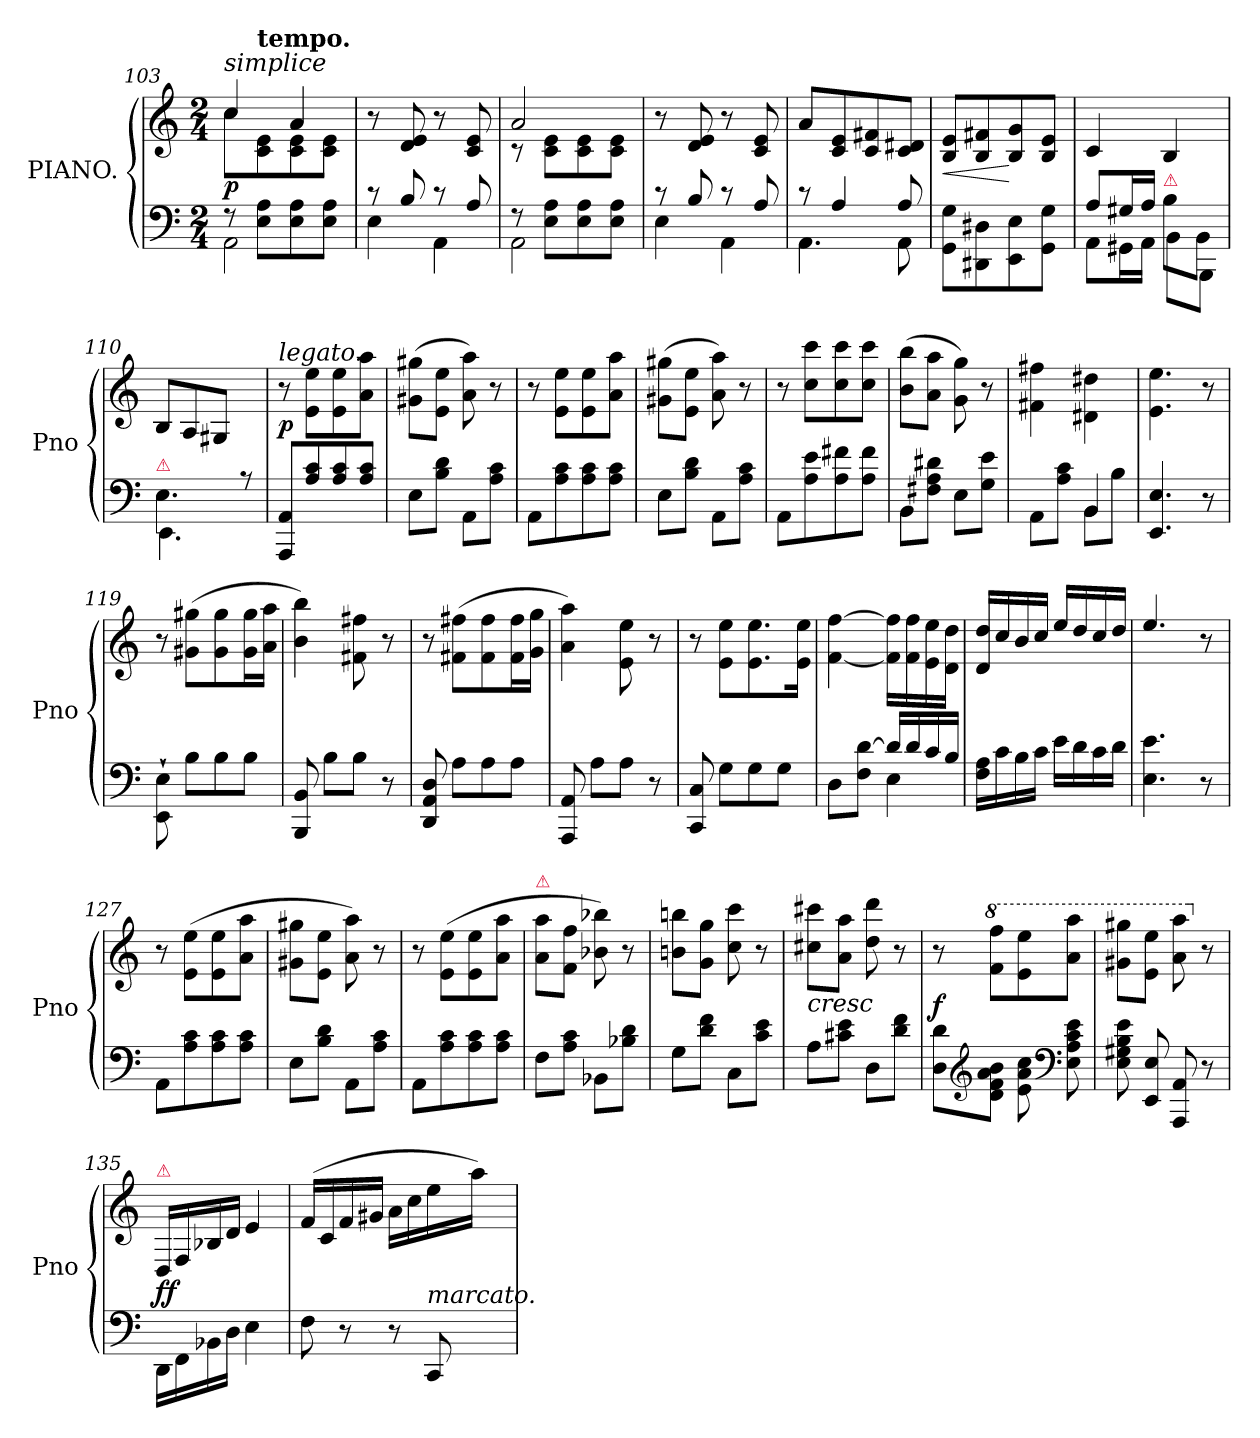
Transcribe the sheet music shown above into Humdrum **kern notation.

**kern	**kern	**dynam
*part1	*part1	*part1
*staff2	*staff1	*staff1/2
*I"PIANO.	*	*
*I'Pno	*	*
*clefF4	*clefG2	*
*k[]	*k[]	*
*M2/4	*M2/4	*
=103	=103	=103
*^	*^	*
!	!	!LO:TX:a:i:t=simplice	!	!
8rF	2AA	4cc	8ccL	p
!	!	!	!LO:TX:a:B:t=tempo.	!
8E\ 8A\L	.	.	8c 8e	.
8E 8A	.	4a	8c 8e	.
8E 8AJ	.	.	8c 8eJ	.
*	*	*v	*v	*
=104	=104	=104	=104
8rc	4E	8r	.
8B	.	8d 8e	.
8rc	4AA	8r	.
8A	.	8c 8e	.
=105	=105	=105	=105
*	*	*^	*
8rF	2AA	2a	8rc	.
8E\ 8A\L	.	.	8c 8eL	.
8E 8A	.	.	8c 8e	.
8E 8AJ	.	.	8c 8eJ	.
*	*	*v	*v	*
=106	=106	=106	=106
8rc	4E	8r	.
8B	.	8d 8e	.
8rc	4AA	8r	.
8A	.	8c 8e	.
=107	=107	=107	=107
8rc	4.AA	8aL	.
4A	.	8c 8e	.
.	.	8c 8f#X	.
8A	8AA	8c 8d#XJ	.
*v	*v	*	*
=108	=108	=108
8GG\ 8G\L	8B 8eL	<
8DD#X 8D#X	8B 8f#X	.
8EE 8E	8B 8g	[
8GG 8GJ	8B 8eJ	.
=109	=109	=109
*^	*	*
8AL	8AAL	4c	.
16G#XL	16GG#XL	.	.
16AJJ	16AAJJ	.	.
!LO:TX:a:color=crimson:t=⚠	!	!	!
8B\L	8BBL	4B/	.
8BB\J	8BBBJ	.	.
=110	=110	=110	=110
!LO:TX:a:color=crimson:t=⚠	!	!	!
4.E\	4.EE	8B/L	.
.	.	8A/	.
.	.	8G#XJ	.
8rA	8rEEyy	8rcyy	.
=111	=111	=111	=111
!	!	!LO:TX:a:i:t=legato.	!
*v	*v	*	*
8AAA 8AAL	8r	p
8A 8c	8e 8eeL	.
8A 8c	8e 8ee	.
8A 8cJ	8a 8aaJ	.
=112	=112	=112
8EL	(>8g#X 8gg#XL	.
8B 8dJ	8e 8eeJ	.
8AAL	8a 8aa)	.
8A 8cJ	8r	.
=113	=113	=113
8AAL	8r	.
8A 8c	8e 8eeL	.
8A 8c	8e 8ee	.
8A 8cJ	8a 8aaJ	.
=114	=114	=114
8EL	(>8g#X 8gg#XL	.
8B 8dJ	8e 8eeJ	.
8AAL	8a 8aa)	.
8A 8cJ	8r	.
=115	=115	=115
8AAL	8r	.
8A 8e	8cc 8cccL	.
8A 8f#X	8cc 8ccc	.
8A 8f#J	8cc 8cccJ	.
=116	=116	=116
8BBL	(>8b 8bbL	.
8F#X 8A 8d#XJ	8a 8aaJ	.
8EL	8g 8gg)	.
8G 8eJ	8r	.
=117	=117	=117
*^	*	*
8AA\L	4rAyy	4f#X 4ff#X	.
8A 8cJ	.	.	.
4BB	8BBL	4d#X\ 4dd#X\	.
.	8BJ	.	.
*v	*v	*	*
=118	=118	=118
4.EE 4.E	4.e\ 4.ee\	.
8r	8r	.
=119	=119	=119
8EE`>\ 8E`>\	8r	.
8BL	(>8g#X 8gg#XL	.
8B	8g# 8gg#	.
8BJ	16g# 16gg#L	.
.	16a 16aaJJ	.
=120	=120	=120
8BBB 8BB	4b 4bb)	.
8BL	.	.
8BJ	8f#X 8ff#X	.
8r	8r	.
=121	=121	=121
8DD 8AA 8D	8r	.
8AL	(>8f#X 8ff#XL	.
8A	8f# 8ff#	.
8AJ	16f# 16ff#L	.
.	16g 16ggJJ	.
=122	=122	=122
8AAA 8AA	4a 4aa)	.
8AL	.	.
8AJ	8e\ 8ee\	.
8r	8r	.
=123	=123	=123
8CC 8C	8r	.
8GL	8e\ 8ee\L	.
8G	8.e 8.ee	.
8GJ	.	.
.	16e 16eeJk	.
=124	=124	=124
*^	*	*
8DL	4rcyy	[4f [4ff	.
8F [8dJ	.	.	.
16dLL]	4E	16f] 16ff]LL	.
16d	.	16f\ 16ff\	.
16c	.	16e 16ee	.
16BJJ	.	16d 16ddJJ	.
*v	*v	*	*
=125	=125	=125
16F 16ALL	16d/ 16dd/LL	.
16c	16cc	.
16B	16b	.
16cJJ	16ccJJ	.
16e\LL	16ee/LL	.
16d\	16dd/	.
16c\	16cc/	.
16d\JJ	16dd/JJ	.
=126	=126	=126
4.E\ 4.e\	4.ee/	.
8r	8r	.
=127	=127	=127
8AAL	8r	.
8A 8c	(>8e 8eeL	.
8A 8c	8e 8ee	.
8A 8cJ	8a 8aaJ	.
=128	=128	=128
8EL	8g#X 8gg#XL	.
8B 8dJ	8e 8eeJ	.
8AAL	8a 8aa)	.
8A 8cJ	8r	.
=129	=129	=129
8AAL	8r	.
8A 8c	(>8e 8eeL	.
8A 8c	8e 8ee	.
8A 8cJ	8a 8aaJ	.
=130	=130	=130
!	!LO:TX:a:i:color=crimson:t=⚠	!
8FL	8a 8aaL	.
8A 8cJ	8f 8ffJ	.
8BB-XL	8b-X 8bb-X)	.
8B-X 8dJ	8r	.
=131	=131	=131
8GL	8bn 8bbnL	.
8d 8fJ	8g 8ggJ	.
8CL	8cc 8ccc	.
8c 8eJ	8r	.
=132	=132	=132
!	!LO:TX:c:i:t=cresc	!
8AL	8cc#X 8ccc#XL	.
8c#X 8eJ	8a 8aaJ	.
8DL	8dd 8ddd	.
8d 8fJ	8r	.
=133	=133	=133
8D 8dL	8r	f
*clefG2	*	*
*	*8va	*
8d 8f 8a 8bJ	8ff\ 8fff\L	.
8e\ 8a\ 8cc\	8ee 8eee	.
*clefF4	*	*
8E 8A 8c 8e	8aa 8aaaJ	.
=134	=134	=134
8E 8G#X 8B 8e	8gg#X 8ggg#XL	.
8EE 8E	8ee 8eeeJ	.
8AAA 8AA	8aa 8aaa	.
*	*X8va	*
8r	8r	.
=135	=135	=135
!	!LO:TX:a:color=crimson:t=⚠	!
16DD\LL	16D/LL	ff
16FF\	16F/	.
16BB-X	16B-X	.
16D\JJ	16d/JJ	.
4E	4e	.
=136	=136	=136
8F	(>16fLL	.
.	16c	.
8r	16f	.
.	16g#XJJ	.
8r	16aLL	.
.	16cc	.
!LO:TX:a:i:t=marcato.	!	!
8CC	16ee	.
.	16aaJJ)	.
=	=	=
*-	*-	*-
